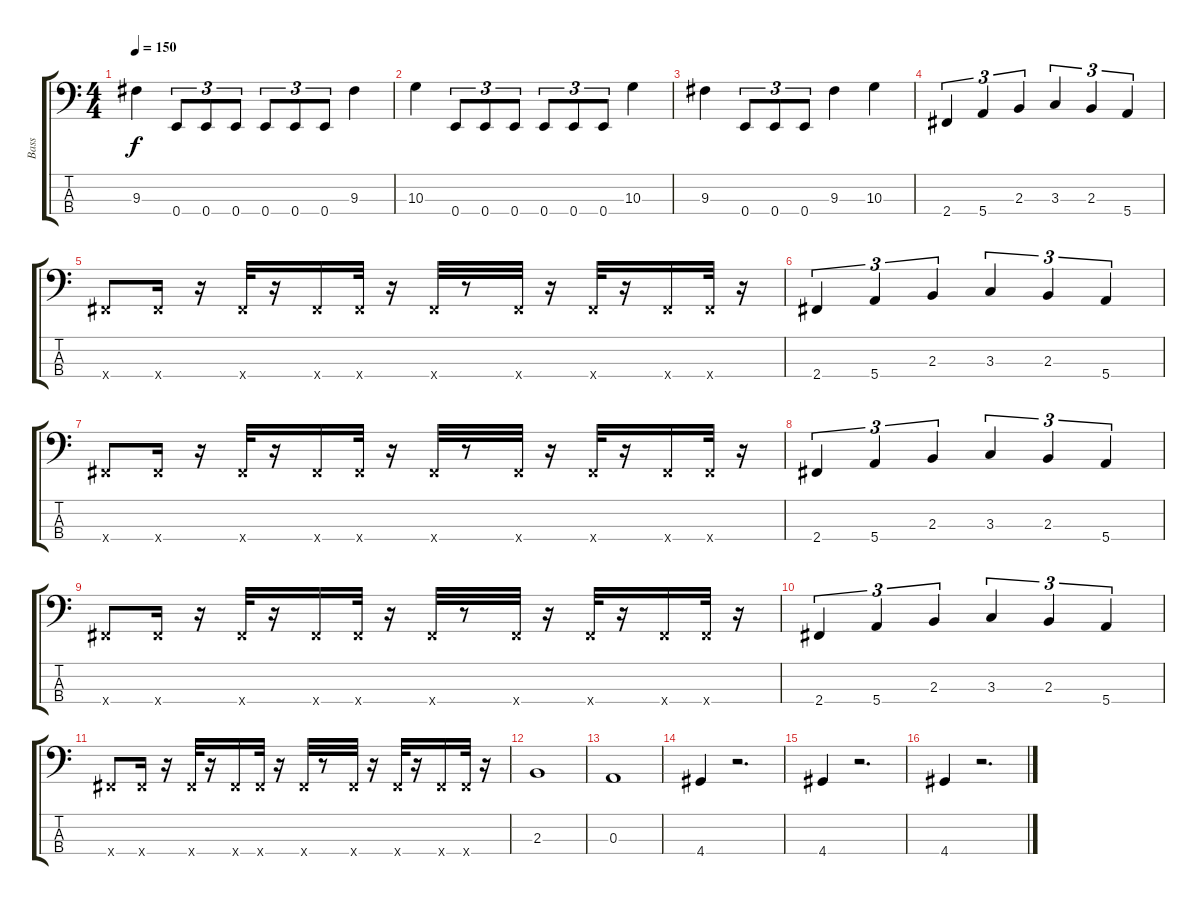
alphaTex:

\track ("Bass" "Bass") {instrument electricbassfinger}
\staff {score tabs}
\tuning (G2 D2 A1 E1) {hide}
\ts (4 4)
\tempo 150
\clef f4
\ks c
9.3.4{dy f} 0.4.8{tu (3 2)} 0.4.8{tu (3 2)} 0.4.8{tu (3 2)} 0.4.8{tu (3 2)} 0.4.8{tu (3 2)} 0.4.8{tu (3 2)} 9.3.4 |
10.3.4 0.4.8{tu (3 2)} 0.4.8{tu (3 2)} 0.4.8{tu (3 2)} 0.4.8{tu (3 2)} 0.4.8{tu (3 2)} 0.4.8{tu (3 2)} 10.3.4 |
9.3.4 0.4.8{tu (3 2)} 0.4.8{tu (3 2)} 0.4.8{tu (3 2)} 9.3.4 10.3.4 |
2.4.4{tu (3 2)} 5.4.4{tu (3 2)} 2.3.4{tu (3 2)} 3.3.4{tu (3 2)} 2.3.4{tu (3 2)} 5.4.4{tu (3 2)} |
2.4{x}.8 2.4{x}.16 r.16 2.4{x}.32 r.16 2.4{x}.16 2.4{x}.32 r.16 2.4{x}.32 r.8 2.4{x}.32 r.16 2.4{x}.32 r.16 2.4{x}.16 2.4{x}.32 r.16 |
2.4.4{tu (3 2)} 5.4.4{tu (3 2)} 2.3.4{tu (3 2)} 3.3.4{tu (3 2)} 2.3.4{tu (3 2)} 5.4.4{tu (3 2)} |
2.4{x}.8 2.4{x}.16 r.16 2.4{x}.32 r.16 2.4{x}.16 2.4{x}.32 r.16 2.4{x}.32 r.8 2.4{x}.32 r.16 2.4{x}.32 r.16 2.4{x}.16 2.4{x}.32 r.16 |
2.4.4{tu (3 2)} 5.4.4{tu (3 2)} 2.3.4{tu (3 2)} 3.3.4{tu (3 2)} 2.3.4{tu (3 2)} 5.4.4{tu (3 2)} |
2.4{x}.8 2.4{x}.16 r.16 2.4{x}.32 r.16 2.4{x}.16 2.4{x}.32 r.16 2.4{x}.32 r.8 2.4{x}.32 r.16 2.4{x}.32 r.16 2.4{x}.16 2.4{x}.32 r.16 |
2.4.4{tu (3 2)} 5.4.4{tu (3 2)} 2.3.4{tu (3 2)} 3.3.4{tu (3 2)} 2.3.4{tu (3 2)} 5.4.4{tu (3 2)} |
2.4{x}.8 2.4{x}.16 r.16 2.4{x}.32 r.16 2.4{x}.16 2.4{x}.32 r.16 2.4{x}.32 r.8 2.4{x}.32 r.16 2.4{x}.32 r.16 2.4{x}.16 2.4{x}.32 r.16 |
2.3.1 |
0.3.1 |
4.4.4 r.2{d} |
4.4.4 r.2{d} |
4.4.4 r.2{d}
